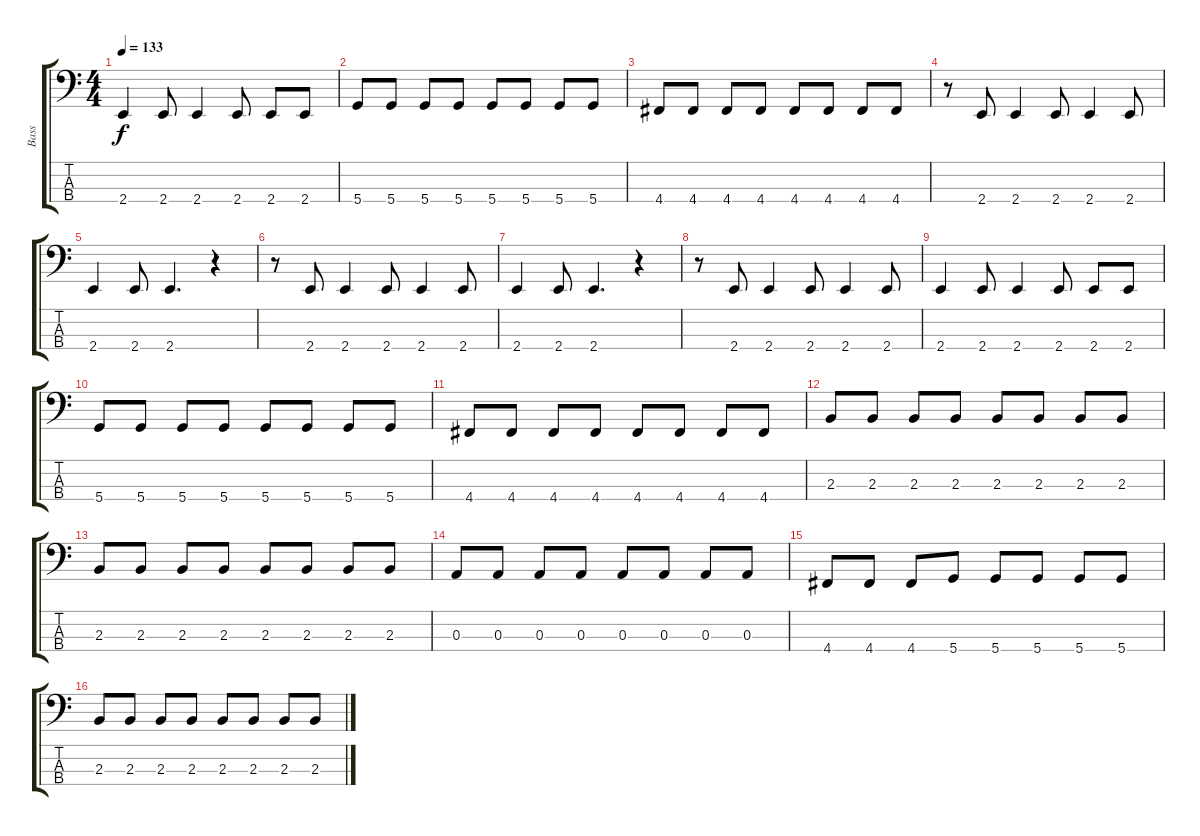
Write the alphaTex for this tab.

\track ("Bass" "Bass") {instrument electricbassfinger}
\staff {score tabs}
\tuning (G2 D2 A1 D1) {hide}
\ts (4 4)
\tempo 133
\clef f4
\ks c
2.4.4{dy f} 2.4.8 2.4.4 2.4.8 2.4.8 2.4.8 |
5.4.8 5.4.8 5.4.8 5.4.8 5.4.8 5.4.8 5.4.8 5.4.8 |
4.4.8 4.4.8 4.4.8 4.4.8 4.4.8 4.4.8 4.4.8 4.4.8 |
r.8 2.4.8 2.4.4 2.4.8 2.4.4 2.4.8 |
2.4.4 2.4.8 2.4.4{d} r.4 |
r.8 2.4.8 2.4.4 2.4.8 2.4.4 2.4.8 |
2.4.4 2.4.8 2.4.4{d} r.4 |
r.8 2.4.8 2.4.4 2.4.8 2.4.4 2.4.8 |
2.4.4 2.4.8 2.4.4 2.4.8 2.4.8 2.4.8 |
5.4.8 5.4.8 5.4.8 5.4.8 5.4.8 5.4.8 5.4.8 5.4.8 |
4.4.8 4.4.8 4.4.8 4.4.8 4.4.8 4.4.8 4.4.8 4.4.8 |
2.3.8 2.3.8 2.3.8 2.3.8 2.3.8 2.3.8 2.3.8 2.3.8 |
2.3.8 2.3.8 2.3.8 2.3.8 2.3.8 2.3.8 2.3.8 2.3.8 |
0.3.8 0.3.8 0.3.8 0.3.8 0.3.8 0.3.8 0.3.8 0.3.8 |
4.4.8 4.4.8 4.4.8 5.4.8 5.4.8 5.4.8 5.4.8 5.4.8 |
2.3.8 2.3.8 2.3.8 2.3.8 2.3.8 2.3.8 2.3.8 2.3.8
